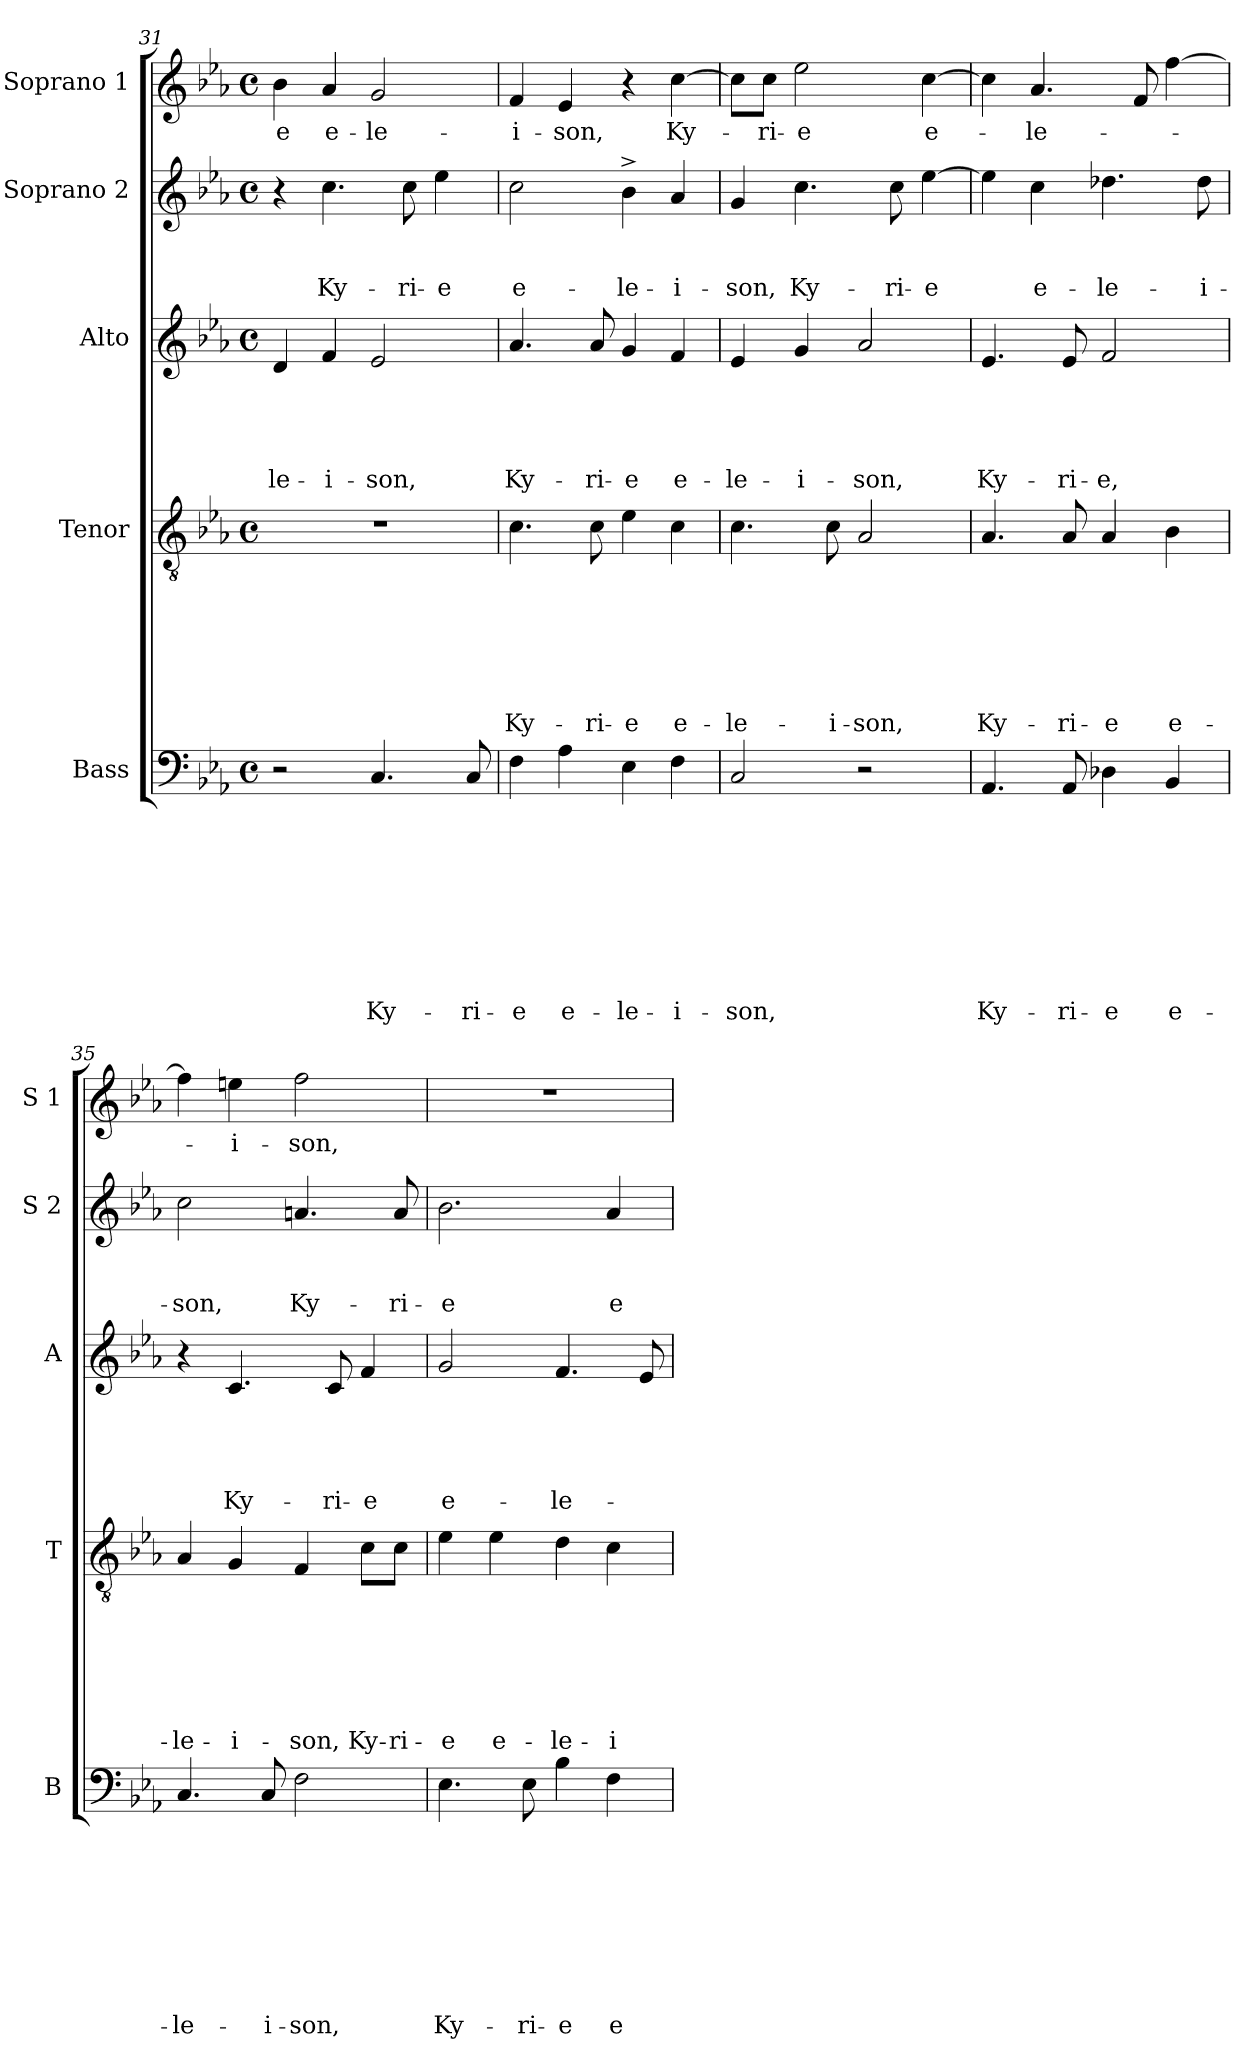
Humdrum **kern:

**kern	**text	**text	**text	**text	**text	**text	**text	**text	**text	**kern	**text	**text	**text	**text	**text	**text	**text	**kern	**text	**text	**text	**text	**text	**kern	**text	**text	**text	**kern	**text
*part5	*part5	*part5	*part5	*part5	*part5	*part5	*part5	*part5	*part5	*part4	*part4	*part4	*part4	*part4	*part4	*part4	*part4	*part3	*part3	*part3	*part3	*part3	*part3	*part2	*part2	*part2	*part2	*part1	*part1
*staff5	*staff5	*staff5	*staff5	*staff5	*staff5	*staff5	*staff5	*staff5	*staff5	*staff4	*staff4	*staff4	*staff4	*staff4	*staff4	*staff4	*staff4	*staff3	*staff3	*staff3	*staff3	*staff3	*staff3	*staff2	*staff2	*staff2	*staff2	*staff1	*staff1
*I"Bass	*	*	*	*	*	*	*	*	*	*I"Tenor	*	*	*	*	*	*	*	*I"Alto	*	*	*	*	*	*I"Soprano 2	*	*	*	*I"Soprano 1	*
*I'B	*	*	*	*	*	*	*	*	*	*I'T	*	*	*	*	*	*	*	*I'A	*	*	*	*	*	*I'S 2	*	*	*	*I'S 1	*
*clefF4	*	*	*	*	*	*	*	*	*	*clefGv2	*	*	*	*	*	*	*	*clefG2	*	*	*	*	*	*clefG2	*	*	*	*clefG2	*
*k[b-e-a-]	*	*	*	*	*	*	*	*	*	*k[b-e-a-]	*	*	*	*	*	*	*	*k[b-e-a-]	*	*	*	*	*	*k[b-e-a-]	*	*	*	*k[b-e-a-]	*
*E-:	*	*	*	*	*	*	*	*	*	*E-:	*	*	*	*	*	*	*	*E-:	*	*	*	*	*	*E-:	*	*	*	*E-:	*
*M4/4	*	*	*	*	*	*	*	*	*	*M4/4	*	*	*	*	*	*	*	*M4/4	*	*	*	*	*	*M4/4	*	*	*	*M4/4	*
*met(c)	*	*	*	*	*	*	*	*	*	*met(c)	*	*	*	*	*	*	*	*met(c)	*	*	*	*	*	*met(c)	*	*	*	*met(c)	*
=31	=31	=31	=31	=31	=31	=31	=31	=31	=31	=31	=31	=31	=31	=31	=31	=31	=31	=31	=31	=31	=31	=31	=31	=31	=31	=31	=31	=31	=31
!	!	!	!	!	!	!	!	!	!	!	!	!	!	!	!	!	!	!	!	!	!	!	!LO:LY:b	!	!	!	!	!	!LO:LY:b
2r	.	.	.	.	.	.	.	.	.	1r	.	.	.	.	.	.	.	4d/	.	.	.	.	-le-	4r	.	.	.	4b-\	-e
!	!	!	!	!	!	!	!	!	!	!	!	!	!	!	!	!	!	!	!	!	!	!	!LO:LY:b	!	!	!	!LO:LY:b	!	!LO:LY:b
.	.	.	.	.	.	.	.	.	.	.	.	.	.	.	.	.	.	4f/	.	.	.	.	-i-	4.cc\	.	.	Ky-	4a-/	e-
!	!	!	!	!	!	!	!	!	!LO:LY:b	!	!	!	!	!	!	!	!	!	!	!	!	!	!LO:LY:b	!	!	!	!	!	!LO:LY:b
4.C/	.	.	.	.	.	.	.	.	Ky-	.	.	.	.	.	.	.	.	2e-/	.	.	.	.	-son,	.	.	.	.	2g/	-le-
!	!	!	!	!	!	!	!	!	!	!	!	!	!	!	!	!	!	!	!	!	!	!	!	!	!	!	!LO:LY:b	!	!
.	.	.	.	.	.	.	.	.	.	.	.	.	.	.	.	.	.	.	.	.	.	.	.	8cc\	.	.	-ri-	.	.
!	!	!	!	!	!	!	!	!	!	!	!	!	!	!	!	!	!	!	!	!	!	!	!	!	!	!	!LO:LY:b	!	!
.	.	.	.	.	.	.	.	.	.	.	.	.	.	.	.	.	.	.	.	.	.	.	.	4ee-\	.	.	-e	.	.
!	!	!	!	!	!	!	!	!	!LO:LY:b	!	!	!	!	!	!	!	!	!	!	!	!	!	!	!	!	!	!	!	!
8C/	.	.	.	.	.	.	.	.	-ri-	.	.	.	.	.	.	.	.	.	.	.	.	.	.	.	.	.	.	.	.
=32	=32	=32	=32	=32	=32	=32	=32	=32	=32	=32	=32	=32	=32	=32	=32	=32	=32	=32	=32	=32	=32	=32	=32	=32	=32	=32	=32	=32	=32
!	!	!	!	!	!	!	!	!	!LO:LY:b	!	!	!	!	!	!	!	!LO:LY:b	!	!	!	!	!	!LO:LY:b	!	!	!	!LO:LY:b	!	!LO:LY:b
4F\	.	.	.	.	.	.	.	.	-e	4.c\	.	.	.	.	.	.	Ky-	4.a-/	.	.	.	.	Ky-	2cc\	.	.	e-	4f/	-i-
!	!	!	!	!	!	!	!	!	!LO:LY:b	!	!	!	!	!	!	!	!	!	!	!	!	!	!	!	!	!	!	!	!LO:LY:b
4A-\	.	.	.	.	.	.	.	.	e-	.	.	.	.	.	.	.	.	.	.	.	.	.	.	.	.	.	.	4e-/	-son,
!	!	!	!	!	!	!	!	!	!	!	!	!	!	!	!	!	!LO:LY:b	!	!	!	!	!	!LO:LY:b	!	!	!	!	!	!
.	.	.	.	.	.	.	.	.	.	8c\	.	.	.	.	.	.	-ri-	8a-/	.	.	.	.	-ri-	.	.	.	.	.	.
!	!	!	!	!	!	!	!	!	!LO:LY:b	!	!	!	!	!	!	!	!LO:LY:b	!	!	!	!	!	!LO:LY:b	!	!	!	!LO:LY:b	!	!
4E-\	.	.	.	.	.	.	.	.	-le-	4e-\	.	.	.	.	.	.	-e	4g/	.	.	.	.	-e	4b-^>\	.	.	-le-	4r	.
!	!	!	!	!	!	!	!	!	!LO:LY:b	!	!	!	!	!	!	!	!LO:LY:b	!	!	!	!	!	!LO:LY:b	!	!	!	!LO:LY:b	!	!LO:LY:b
4F\	.	.	.	.	.	.	.	.	-i-	4c\	.	.	.	.	.	.	e-	4f/	.	.	.	.	e-	4a-/	.	.	-i-	[>4cc\	Ky-
=33	=33	=33	=33	=33	=33	=33	=33	=33	=33	=33	=33	=33	=33	=33	=33	=33	=33	=33	=33	=33	=33	=33	=33	=33	=33	=33	=33	=33	=33
!	!	!	!	!	!	!	!	!	!LO:LY:b	!	!	!	!	!	!	!	!LO:LY:b	!	!	!	!	!	!LO:LY:b	!	!	!	!LO:LY:b	!	!
2C/	.	.	.	.	.	.	.	.	-son,	4.c\	.	.	.	.	.	.	-le-	4e-/	.	.	.	.	-le-	4g/	.	.	-son,	8cc\L]	.
!	!	!	!	!	!	!	!	!	!	!	!	!	!	!	!	!	!	!	!	!	!	!	!	!	!	!	!	!	!LO:LY:b
.	.	.	.	.	.	.	.	.	.	.	.	.	.	.	.	.	.	.	.	.	.	.	.	.	.	.	.	8cc\J	-ri-
!	!	!	!	!	!	!	!	!	!	!	!	!	!	!	!	!	!	!	!	!	!	!	!LO:LY:b	!	!	!	!LO:LY:b	!	!LO:LY:b
.	.	.	.	.	.	.	.	.	.	.	.	.	.	.	.	.	.	4g/	.	.	.	.	-i-	4.cc\	.	.	Ky-	2ee-\	-e
!	!	!	!	!	!	!	!	!	!	!	!	!	!	!	!	!	!LO:LY:b	!	!	!	!	!	!	!	!	!	!	!	!
.	.	.	.	.	.	.	.	.	.	8c\	.	.	.	.	.	.	-i-	.	.	.	.	.	.	.	.	.	.	.	.
!	!	!	!	!	!	!	!	!	!	!	!	!	!	!	!	!	!LO:LY:b	!	!	!	!	!	!LO:LY:b	!	!	!	!	!	!
2r	.	.	.	.	.	.	.	.	.	2A-/	.	.	.	.	.	.	-son,	2a-/	.	.	.	.	-son,	.	.	.	.	.	.
!	!	!	!	!	!	!	!	!	!	!	!	!	!	!	!	!	!	!	!	!	!	!	!	!	!	!	!LO:LY:b	!	!
.	.	.	.	.	.	.	.	.	.	.	.	.	.	.	.	.	.	.	.	.	.	.	.	8cc\	.	.	-ri-	.	.
!	!	!	!	!	!	!	!	!	!	!	!	!	!	!	!	!	!	!	!	!	!	!	!	!	!	!	!LO:LY:b	!	!LO:LY:b
.	.	.	.	.	.	.	.	.	.	.	.	.	.	.	.	.	.	.	.	.	.	.	.	[>4ee-\	.	.	-e	[>4cc\	e-
=34	=34	=34	=34	=34	=34	=34	=34	=34	=34	=34	=34	=34	=34	=34	=34	=34	=34	=34	=34	=34	=34	=34	=34	=34	=34	=34	=34	=34	=34
!	!	!	!	!	!	!	!	!	!LO:LY:b	!	!	!	!	!	!	!	!LO:LY:b	!	!	!	!	!	!LO:LY:b	!	!	!	!	!	!
4.AA-/	.	.	.	.	.	.	.	.	Ky-	4.A-/	.	.	.	.	.	.	Ky-	4.e-/	.	.	.	.	Ky-	4ee-\]	.	.	.	4cc\]	.
!	!	!	!	!	!	!	!	!	!	!	!	!	!	!	!	!	!	!	!	!	!	!	!	!	!	!	!LO:LY:b	!	!LO:LY:b
.	.	.	.	.	.	.	.	.	.	.	.	.	.	.	.	.	.	.	.	.	.	.	.	4cc\	.	.	e-	4.a-/	-le-
!	!	!	!	!	!	!	!	!	!LO:LY:b	!	!	!	!	!	!	!	!LO:LY:b	!	!	!	!	!	!LO:LY:b	!	!	!	!	!	!
8AA-/	.	.	.	.	.	.	.	.	-ri-	8A-/	.	.	.	.	.	.	-ri-	8e-/	.	.	.	.	-ri-	.	.	.	.	.	.
!	!	!	!	!	!	!	!	!	!LO:LY:b	!	!	!	!	!	!	!	!LO:LY:b	!	!	!	!	!	!LO:LY:b	!	!	!	!LO:LY:b	!	!
4D-X\	.	.	.	.	.	.	.	.	-e	4A-/	.	.	.	.	.	.	-e	2f/	.	.	.	.	-e,	4.dd-X\	.	.	-le-	.	.
.	.	.	.	.	.	.	.	.	.	.	.	.	.	.	.	.	.	.	.	.	.	.	.	.	.	.	.	8f/	.
!	!	!	!	!	!	!	!	!	!LO:LY:b	!	!	!	!	!	!	!	!LO:LY:b	!	!	!	!	!	!	!	!	!	!	!	!
4BB-/	.	.	.	.	.	.	.	.	e-	4B-\	.	.	.	.	.	.	e-	.	.	.	.	.	.	.	.	.	.	[<4ff\	.
!	!	!	!	!	!	!	!	!	!	!	!	!	!	!	!	!	!	!	!	!	!	!	!	!	!	!	!LO:LY:b	!	!
.	.	.	.	.	.	.	.	.	.	.	.	.	.	.	.	.	.	.	.	.	.	.	.	8dd-\	.	.	-i-	.	.
!!LO:LB:g=z
=35	=35	=35	=35	=35	=35	=35	=35	=35	=35	=35	=35	=35	=35	=35	=35	=35	=35	=35	=35	=35	=35	=35	=35	=35	=35	=35	=35	=35	=35
!	!	!	!	!	!	!	!	!	!LO:LY:b	!	!	!	!	!	!	!	!LO:LY:b	!	!	!	!	!	!	!	!	!	!LO:LY:b	!	!
4.C/	.	.	.	.	.	.	.	.	-le-	4A-/	.	.	.	.	.	.	-le-	4r	.	.	.	.	.	2cc\	.	.	-son,	4ff\]	.
!	!	!	!	!	!	!	!	!	!	!	!	!	!	!	!	!	!LO:LY:b	!	!	!	!	!	!LO:LY:b	!	!	!	!	!	!LO:LY:b
.	.	.	.	.	.	.	.	.	.	4G/	.	.	.	.	.	.	-i-	4.c/	.	.	.	.	Ky-	.	.	.	.	4een\	-i-
!	!	!	!	!	!	!	!	!	!LO:LY:b	!	!	!	!	!	!	!	!	!	!	!	!	!	!	!	!	!	!	!	!
8C/	.	.	.	.	.	.	.	.	-i-	.	.	.	.	.	.	.	.	.	.	.	.	.	.	.	.	.	.	.	.
!	!	!	!	!	!	!	!	!	!LO:LY:b	!	!	!	!	!	!	!	!LO:LY:b	!	!	!	!	!	!	!	!	!	!LO:LY:b	!	!LO:LY:b
2F\	.	.	.	.	.	.	.	.	-son,	4F/	.	.	.	.	.	.	-son,	.	.	.	.	.	.	4.an/	.	.	Ky-	2ff\	-son,
!	!	!	!	!	!	!	!	!	!	!	!	!	!	!	!	!	!	!	!	!	!	!	!LO:LY:b	!	!	!	!	!	!
.	.	.	.	.	.	.	.	.	.	.	.	.	.	.	.	.	.	8c/	.	.	.	.	-ri-	.	.	.	.	.	.
!	!	!	!	!	!	!	!	!	!	!	!	!	!	!	!	!	!LO:LY:b	!	!	!	!	!	!LO:LY:b	!	!	!	!	!	!
.	.	.	.	.	.	.	.	.	.	8c\L	.	.	.	.	.	.	Ky-	4f/	.	.	.	.	-e	.	.	.	.	.	.
!	!	!	!	!	!	!	!	!	!	!	!	!	!	!	!	!	!LO:LY:b	!	!	!	!	!	!	!	!	!	!LO:LY:b	!	!
.	.	.	.	.	.	.	.	.	.	8c\J	.	.	.	.	.	.	-ri-	.	.	.	.	.	.	8a/	.	.	-ri-	.	.
=36	=36	=36	=36	=36	=36	=36	=36	=36	=36	=36	=36	=36	=36	=36	=36	=36	=36	=36	=36	=36	=36	=36	=36	=36	=36	=36	=36	=36	=36
!	!	!	!	!	!	!	!	!	!LO:LY:b	!	!	!	!	!	!	!	!LO:LY:b	!	!	!	!	!	!LO:LY:b	!	!	!	!LO:LY:b	!	!
4.E-\	.	.	.	.	.	.	.	.	Ky-	4e-\	.	.	.	.	.	.	-e	2g/	.	.	.	.	e-	2.b-\	.	.	-e	1r	.
!	!	!	!	!	!	!	!	!	!	!	!	!	!	!	!	!	!LO:LY:b	!	!	!	!	!	!	!	!	!	!	!	!
.	.	.	.	.	.	.	.	.	.	4e-\	.	.	.	.	.	.	e-	.	.	.	.	.	.	.	.	.	.	.	.
!	!	!	!	!	!	!	!	!	!LO:LY:b	!	!	!	!	!	!	!	!	!	!	!	!	!	!	!	!	!	!	!	!
8E-\	.	.	.	.	.	.	.	.	-ri-	.	.	.	.	.	.	.	.	.	.	.	.	.	.	.	.	.	.	.	.
!	!	!	!	!	!	!	!	!	!LO:LY:b	!	!	!	!	!	!	!	!LO:LY:b	!	!	!	!	!	!LO:LY:b	!	!	!	!	!	!
4B-\	.	.	.	.	.	.	.	.	-e	4d\	.	.	.	.	.	.	-le-	4.f/	.	.	.	.	-le-	.	.	.	.	.	.
!	!	!	!	!	!	!	!	!	!LO:LY:b	!	!	!	!	!	!	!	!LO:LY:b	!	!	!	!	!	!	!	!	!	!LO:LY:b	!	!
4F\	.	.	.	.	.	.	.	.	e-	4c\	.	.	.	.	.	.	-i-	.	.	.	.	.	.	4a-/	.	.	e-	.	.
.	.	.	.	.	.	.	.	.	.	.	.	.	.	.	.	.	.	8e-/	.	.	.	.	.	.	.	.	.	.	.
=	=	=	=	=	=	=	=	=	=	=	=	=	=	=	=	=	=	=	=	=	=	=	=	=	=	=	=	=	=
*-	*-	*-	*-	*-	*-	*-	*-	*-	*-	*-	*-	*-	*-	*-	*-	*-	*-	*-	*-	*-	*-	*-	*-	*-	*-	*-	*-	*-	*-
